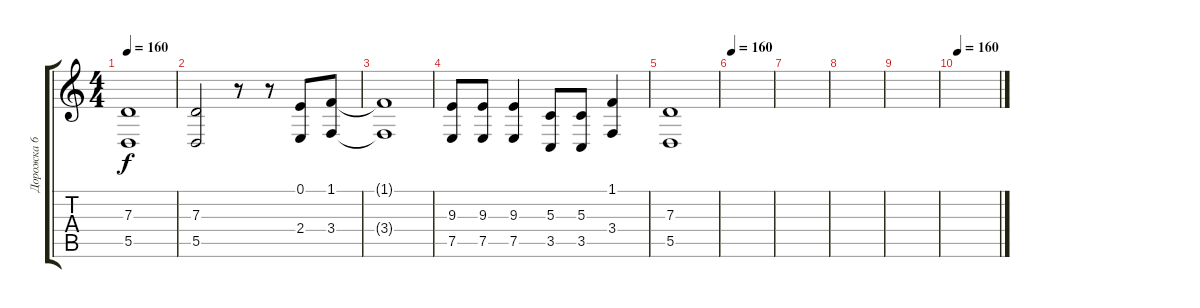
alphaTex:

\track ("Дорожка 6" "Дорожка 6") {mute instrument pad8sweep}
\staff {score tabs}
\tuning (E4 B3 G3 D3 A2 E2) {hide}
\ts (4 4)
\tempo 160
\clef g2
\ks c
(7.3 5.5).1{dy f} |
(7.3 5.5).2 r.8 r.8 (0.1 2.4).8 (1.1 3.4).8 |
(1.1{t} 3.4{t}).1 |
(9.3 7.5).8 (9.3 7.5).8 (9.3 7.5).4 (5.3 3.5).8 (5.3 3.5).8 (1.1 3.4).4 |
(7.3 5.5).1 |
\tempo 160
|
|
|
|
\tempo 160
